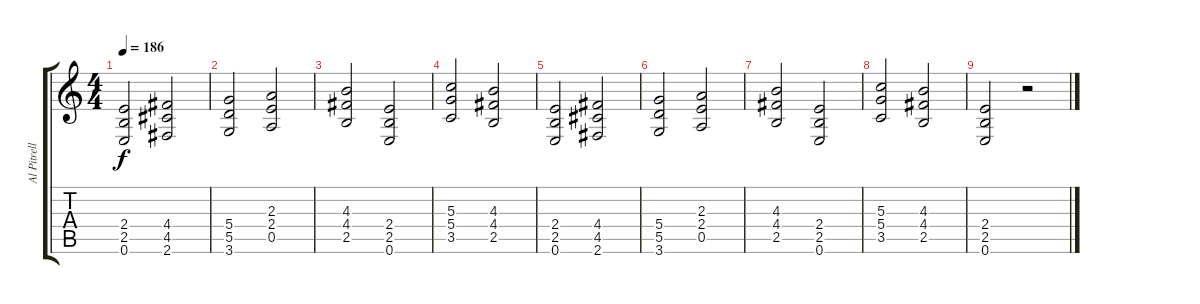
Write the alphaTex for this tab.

\track ("Al Pitrelli" "Al Pitrell") {instrument distortionguitar}
\staff {score tabs}
\tuning (E4 B3 G3 D3 A2 E2) {hide}
\ts (4 4)
\tempo 186
\clef g2
\ks c
(2.4 2.5 0.6).2{dy f} (4.4 4.5 2.6).2 |
(5.4 5.5 3.6).2 (2.3 2.4 0.5).2 |
(4.3 4.4 2.5).2 (2.4 2.5 0.6).2 |
(5.3 5.4 3.5).2 (4.3 4.4 2.5).2 |
(2.4 2.5 0.6).2 (4.4 4.5 2.6).2 |
(5.4 5.5 3.6).2 (2.3 2.4 0.5).2 |
(4.3 4.4 2.5).2 (2.4 2.5 0.6).2 |
(5.3 5.4 3.5).2 (4.3 4.4 2.5).2 |
(2.4 2.5 0.6).2 r.2
